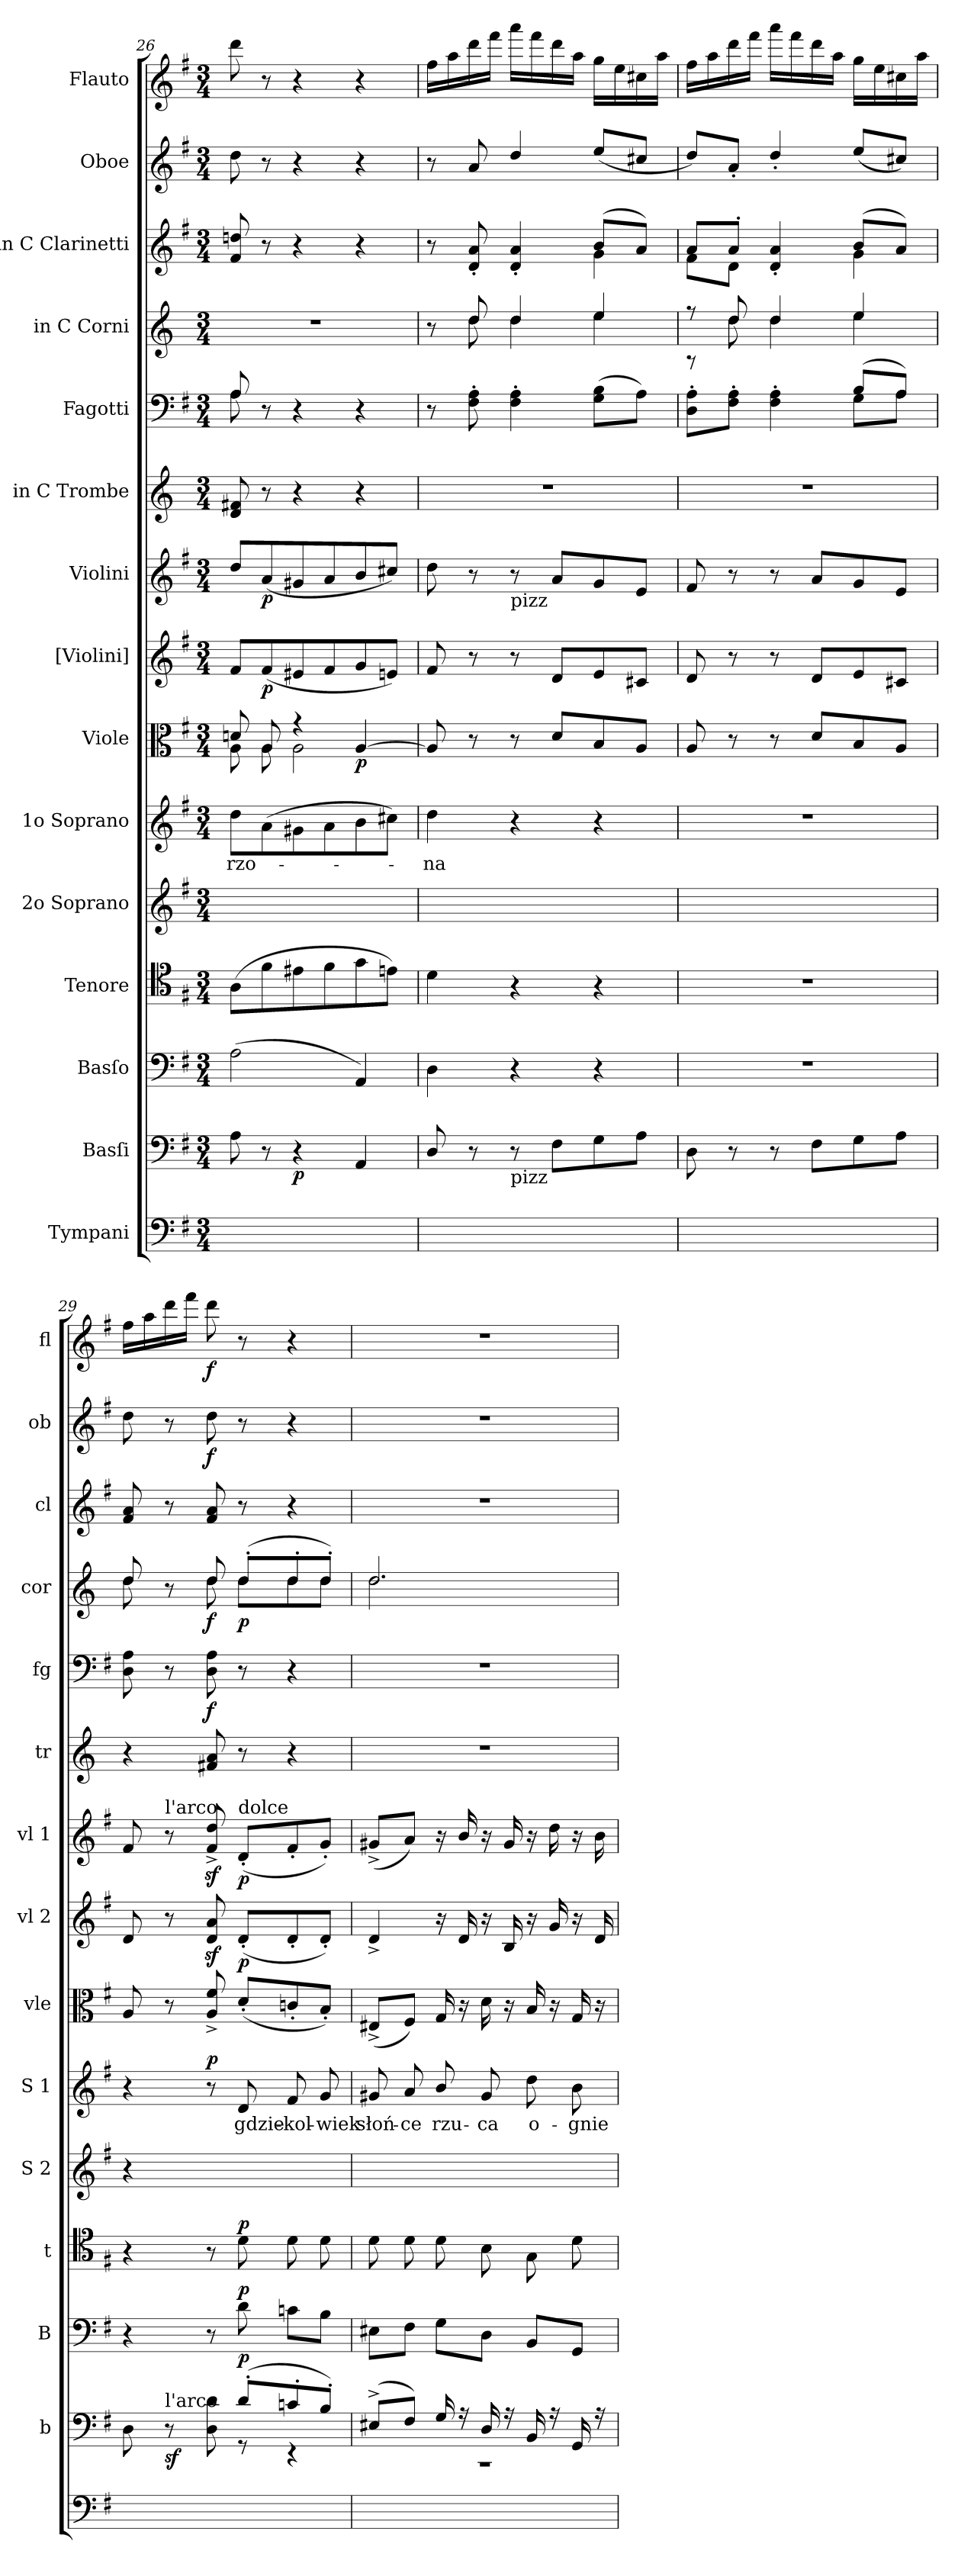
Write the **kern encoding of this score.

**kern	**kern	**dynam	**kern	**dynam	**kern	**dynam	**kern	**kern	**text	**dynam	**kern	**dynam	**kern	**dynam	**kern	**dynam	**kern	**kern	**dynam	**kern	**dynam	**kern	**kern	**dynam	**kern	**dynam
*part15	*part14	*part14	*part13	*part13	*part12	*part12	*part11	*part10	*part10	*part10	*part9	*part9	*part8	*part8	*part7	*part7	*part6	*part5	*part5	*part4	*part4	*part3	*part2	*part2	*part1	*part1
*staff15	*staff14	*staff14	*staff13	*staff13	*staff12	*staff12	*staff11	*staff10	*staff10	*staff10	*staff9	*staff9	*staff8	*staff8	*staff7	*staff7	*staff6	*staff5	*staff5	*staff4	*staff4	*staff3	*staff2	*staff2	*staff1	*staff1
*I"Tympani	*I"Basſi	*	*I"Basſo	*	*I"Tenore	*	*I"2o Soprano	*I"1o Soprano	*	*	*I"Viole	*	*I"[Violini]	*	*I"Violini	*	*I"in C Trombe	*I"Fagotti	*	*I"in C Corni	*	*I"in C Clarinetti	*I"Oboe	*	*I"Flauto	*
*	*I'b	*	*I'B	*	*I't	*	*I'S 2	*I'S 1	*	*	*I'vle	*	*I'vl 2	*	*I'vl 1	*	*I'tr	*I'fg	*	*I'cor	*	*I'cl	*I'ob	*	*I'fl	*
*clefF4	*clefF4	*	*clefF4	*	*clefC4	*	*clefG2	*clefG2	*	*	*clefC3	*	*clefG2	*	*clefG2	*	*clefG2	*clefF4	*	*clefG2	*	*clefG2	*clefG2	*	*clefG2	*
*k[f#]	*k[f#]	*	*k[f#]	*	*k[f#]	*	*k[f#]	*k[f#]	*	*	*k[f#]	*	*k[f#]	*	*k[f#]	*	*k[]	*k[f#]	*	*k[]	*	*k[f#]	*k[f#]	*	*k[f#]	*
*M3/4	*M3/4	*	*M3/4	*	*M3/4	*	*M3/4	*M3/4	*	*	*M3/4	*	*M3/4	*	*M3/4	*	*M3/4	*M3/4	*	*M3/4	*	*M3/4	*M3/4	*	*M3/4	*
=26	=26	=26	=26	=26	=26	=26	=26	=26	=26	=26	=26	=26	=26	=26	=26	=26	=26	=26	=26	=26	=26	=26	=26	=26	=26	=26
*	*	*	*	*	*	*	*	*	*	*	*^	*	*	*	*	*	*	*^	*	*	*	*	*	*	*	*
2.ryy	8A\	.	(2A\	.	(8A\L	.	2.ryy	8dd\L	-rzo-	.	8dn/	8A\	.	8f#/L	.	8dd/L	.	8d/ 8f#X/	8A/	8A\	.	2.r	.	8f#/ 8ddn/	8dd\	.	8ddd\	.
.	8r	.	.	.	8f#\	.	.	(8a\	.	.	8A/	8A\	.	(8f#/	p	(8a/	p	8r	8r	8rEEyy	.	.	.	8r	8r	.	8r	.
.	4r	p	.	.	8e#X\	.	.	8g#X\	.	.	4r	2A\	.	8e#X/	.	8g#X/	.	4r	4r	4rEEyy	.	.	.	4r	4r	.	4r	.
.	.	.	.	.	8f#\	.	.	8a\	.	.	.	.	.	8f#/	.	8a/	.	.	.	.	.	.	.	.	.	.	.	.
.	4AA/	.	4AA/)	.	8g\	.	.	8b\	.	.	[4A/	.	p	8g/	.	8b/	.	4r	4r	4rEEyy	.	.	.	4r	4r	.	4r	.
.	.	.	.	.	8en\J)	.	.	8cc#X\J)	.	.	.	.	.	8en/J)	.	8cc#X/J)	.	.	.	.	.	.	.	.	.	.	.	.
*	*	*	*	*	*	*	*	*	*	*	*v	*v	*	*	*	*	*	*	*v	*v	*	*	*	*	*	*	*	*
=27	=27	=27	=27	=27	=27	=27	=27	=27	=27	=27	=27	=27	=27	=27	=27	=27	=27	=27	=27	=27	=27	=27	=27	=27	=27	=27
*	*	*	*	*	*	*	*	*	*	*	*	*	*	*	*	*	*	*	*	*^	*	*^	*	*	*	*
2.ryy	8D/	.	4D\	.	4d\	.	2.ryy	4dd\	-na	.	8A/]	.	8f#/	.	8dd\	.	2.r	8r	.	8r	8rcyy	.	8r	4rFyy	8r	.	16ff#\LL	.
.	.	.	.	.	.	.	.	.	.	.	.	.	.	.	.	.	.	.	.	.	.	.	.	.	.	.	16aa\	.
.	8r	.	.	.	.	.	.	.	.	.	8r	.	8r	.	8r	.	.	8F#'\ 8A'\	.	8dd/	8dd\	.	8d'>/ 8a'>/	.	8a/	.	16ddd\	.
.	.	.	.	.	.	.	.	.	.	.	.	.	.	.	.	.	.	.	.	.	.	.	.	.	.	.	16fff#\JJ	.
!	!	!	!	!	!	!	!	!	!	!	!	!	!	!	!LO:TX:b:t=pizz	!	!	!	!	!	!	!	!	!	!	!	!	!
!	!LO:TX:b:t=pizz	!	!	!	!	!	!	!	!	!	!	!	!	!	!	!	!	!	!	!	!	!	!	!	!	!	!	!
.	8r	.	4r	.	4r	.	.	4r	.	.	8r	.	8r	.	8r	.	.	4F#'\ 4A'\	.	4dd/	4dd\	.	4d'>/ 4a'>/	4rDyy	4dd/	.	16aaa\LL	.
.	.	.	.	.	.	.	.	.	.	.	.	.	.	.	.	.	.	.	.	.	.	.	.	.	.	.	16fff#\	.
.	8F#\L	.	.	.	.	.	.	.	.	.	8d/L	.	8d/L	.	8a/L	.	.	.	.	.	.	.	.	.	.	.	16ddd\	.
.	.	.	.	.	.	.	.	.	.	.	.	.	.	.	.	.	.	.	.	.	.	.	.	.	.	.	16aa\JJ	.
.	8G\	.	4r	.	4r	.	.	4r	.	.	8B/	.	8e/	.	8g/	.	.	(8G\ 8B\L	.	4ee/	4ee\	.	(>8b/L	4g\	(>8ee/L	.	16gg\LL	.
.	.	.	.	.	.	.	.	.	.	.	.	.	.	.	.	.	.	.	.	.	.	.	.	.	.	.	16ee\	.
.	8A\J	.	.	.	.	.	.	.	.	.	8A/J	.	8c#X/J	.	8e/J	.	.	8A\J)	.	.	.	.	8a/J)	.	8cc#X/J	.	16cc#X\	.
.	.	.	.	.	.	.	.	.	.	.	.	.	.	.	.	.	.	.	.	.	.	.	.	.	.	.	16aa\JJ	.
=28	=28	=28	=28	=28	=28	=28	=28	=28	=28	=28	=28	=28	=28	=28	=28	=28	=28	=28	=28	=28	=28	=28	=28	=28	=28	=28	=28	=28
*	*	*	*	*	*	*	*	*	*	*	*	*	*	*	*	*	*	*^	*	*	*	*	*	*	*	*	*	*
2.ryy	8D\	.	2.r	.	2.r	.	2.ryy	2.r	.	.	8A/	.	8d/	.	8f#/	.	2.r	8D'\ 8A'\L	4rAAAyy	.	8r	8rA	.	8a/L	8f#\L	8dd/L)	.	16ff#\LL	.
.	.	.	.	.	.	.	.	.	.	.	.	.	.	.	.	.	.	.	.	.	.	.	.	.	.	.	.	16aa\	.
.	8r	.	.	.	.	.	.	.	.	.	8r	.	8r	.	8r	.	.	8F#'\ 8A'\J	.	.	8dd/	8dd\	.	8a'>/J	8d\J	8a'>/J	.	16ddd\	.
.	.	.	.	.	.	.	.	.	.	.	.	.	.	.	.	.	.	.	.	.	.	.	.	.	.	.	.	16fff#\JJ	.
.	8r	.	.	.	.	.	.	.	.	.	8r	.	8r	.	8r	.	.	4F#'\ 4A'\	4rAAAyy	.	4dd/	4dd\	.	4d'>/ 4a'>/	4rBByy	4dd'>/	.	16aaa\LL	.
.	.	.	.	.	.	.	.	.	.	.	.	.	.	.	.	.	.	.	.	.	.	.	.	.	.	.	.	16fff#\	.
.	8F#\L	.	.	.	.	.	.	.	.	.	8d/L	.	8d/L	.	8a/L	.	.	.	.	.	.	.	.	.	.	.	.	16ddd\	.
.	.	.	.	.	.	.	.	.	.	.	.	.	.	.	.	.	.	.	.	.	.	.	.	.	.	.	.	16aa\JJ	.
.	8G\	.	.	.	.	.	.	.	.	.	8B/	.	8e/	.	8g/	.	.	(8B/L	8G\L	.	4ee/	4ee\	.	(8b/L	4g\	(>8ee/L	.	16gg\LL	.
.	.	.	.	.	.	.	.	.	.	.	.	.	.	.	.	.	.	.	.	.	.	.	.	.	.	.	.	16ee\	.
.	8A\J	.	.	.	.	.	.	.	.	.	8A/J	.	8c#X/J	.	8e/J	.	.	8A/J)	8A\J	.	.	.	.	8a/J)	.	8cc#X/J)	.	16cc#X\	.
.	.	.	.	.	.	.	.	.	.	.	.	.	.	.	.	.	.	.	.	.	.	.	.	.	.	.	.	16aa\JJ	.
*	*	*	*	*	*	*	*	*	*	*	*	*	*	*	*	*	*	*v	*v	*	*	*	*	*v	*v	*	*	*	*
=29	=29	=29	=29	=29	=29	=29	=29	=29	=29	=29	=29	=29	=29	=29	=29	=29	=29	=29	=29	=29	=29	=29	=29	=29	=29	=29	=29
*	*^	*	*	*	*	*	*	*	*	*	*	*	*	*	*	*	*	*	*	*	*	*	*	*	*	*	*
2.ryy	8D\	4ryy	.	4r	.	4r	.	4r	4r	.	.	8A/	.	8d/	.	8f#/	.	4r	8D\ 8A\	.	8dd/	8dd\	.	8f#/ 8a/	8dd\	.	16ff#\LL	.
.	.	.	.	.	.	.	.	.	.	.	.	.	.	.	.	.	.	.	.	.	.	.	.	.	.	.	16aa\	.
!	!	!	!	!	!	!	!	!	!	!	!	!	!	!	!	!LO:TX:a:t=l'arco	!	!	!	!	!	!	!	!	!	!	!	!
!	!LO:TX:a:t=l'arco	!	!	!	!	!	!	!	!	!	!	!	!	!	!	!	!	!	!	!	!	!	!	!	!	!	!	!
.	8r	.	sf	.	.	.	.	.	.	.	.	8r	.	8r	.	8r	.	.	8r	.	8r	8rAyy	.	8r	8r	.	16ddd\	.
.	.	.	.	.	.	.	.	.	.	.	.	.	.	.	.	.	.	.	.	.	.	.	.	.	.	.	16fff#\JJ	.
!	!	!	!	!	!	!	!	!	!	!	!LO:DY:a	!	!	!	!	!	!	!	!	!	!	!	!	!	!	!	!	!
.	8D\ 8d\	8ryy	.	8r	.	8r	.	4ryy	8r	.	p	8A^/ 8f#^/	.	8dz/ 8az/	.	8f#z^</ 8ddz^</	.	8f#X/ 8a/	8D\ 8A\	f	8dd/	8dd\	f	8f#/ 8a/	8dd\	f	8ddd\	f
!	!	!	!	!	!	!	!	!	!	!	!	!	!	!	!	!LO:TX:a:t=dolce	!	!	!	!	!	!	!	!	!	!	!	!
!	!	!	!LO:DY:a	!	!LO:DY:a	!	!LO:DY:a	!	!	!	!	!	!	!	!	!	!	!	!	!	!	!	!	!	!	!	!	!
.	(<8d'</L	8rGG	p	8d\	p	8d\	p	.	8d/	gdzie-	.	(8d'/L	.	(8d'/L	p	(8d'/L	p	8r	8r	.	(8dd'/L	8dd\L	p	8r	8r	.	8r	.
.	8cn'</	4rEE	.	8cn\L	.	8d\	.	4ryy	8f#/	-kol-	.	8cn'/	.	8d'/	.	8f#'/	.	4r	4r	.	8dd'/	8dd\	.	4r	4r	.	4r	.
.	8B'</J)	.	.	8B\J	.	8d\	.	.	8g/	-wiek	.	8B'/J)	.	8d'/J)	.	8g'/J)	.	.	.	.	8dd'/J)	8dd\J	.	.	.	.	.	.
=30	=30	=30	=30	=30	=30	=30	=30	=30	=30	=30	=30	=30	=30	=30	=30	=30	=30	=30	=30	=30	=30	=30	=30	=30	=30	=30	=30	=30
2.ryy	(<8E#X^/L	2.r	.	8E#X\L	.	8d\	.	2.ryy	8g#X/	słoń-	.	(8E#X^>/L	.	4d^>/	.	(8g#X^/L	.	2.r	2.r	.	2.dd/	2.dd\	.	2.r	2.r	.	2.r	.
.	8F#/J)	.	.	8F#\J	.	8d\	.	.	8a/	-ce	.	8F#/J)	.	.	.	8a/J)	.	.	.	.	.	.	.	.	.	.	.	.
.	16G/	.	.	8G\L	.	8d\	.	.	8b/	rzu-	.	16G/	.	16r	.	16r	.	.	.	.	.	.	.	.	.	.	.	.
.	16r	.	.	.	.	.	.	.	.	.	.	16r	.	16d/	.	16b/	.	.	.	.	.	.	.	.	.	.	.	.
.	16D/	.	.	8D\J	.	8B\	.	.	8g#/	-ca	.	16d\	.	16r	.	16r	.	.	.	.	.	.	.	.	.	.	.	.
.	16r	.	.	.	.	.	.	.	.	.	.	16r	.	16B/	.	16g#/	.	.	.	.	.	.	.	.	.	.	.	.
.	16BB/	.	.	8BB/L	.	8G\	.	.	8dd\	o-	.	16B/	.	16r	.	16r	.	.	.	.	.	.	.	.	.	.	.	.
.	16r	.	.	.	.	.	.	.	.	.	.	16r	.	16g/	.	16dd\	.	.	.	.	.	.	.	.	.	.	.	.
.	16GG/	.	.	8GG/J	.	8d\	.	.	8b\	-gnie	.	16G/	.	16r	.	16r	.	.	.	.	.	.	.	.	.	.	.	.
.	16r	.	.	.	.	.	.	.	.	.	.	16r	.	16d/	.	16b\	.	.	.	.	.	.	.	.	.	.	.	.
*	*v	*v	*	*	*	*	*	*	*	*	*	*	*	*	*	*	*	*	*	*	*v	*v	*	*	*	*	*	*
=	=	=	=	=	=	=	=	=	=	=	=	=	=	=	=	=	=	=	=	=	=	=	=	=	=	=
*-	*-	*-	*-	*-	*-	*-	*-	*-	*-	*-	*-	*-	*-	*-	*-	*-	*-	*-	*-	*-	*-	*-	*-	*-	*-	*-
